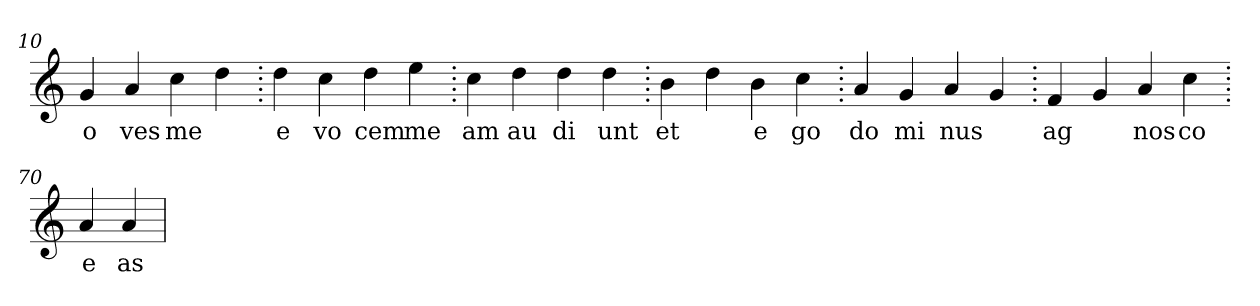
**kern	**text
*part1	*part1
*staff1	*staff1
*clefG2	*
=10.	=10.
4g	o
4a	ves
4cc	me
4dd	.
=20.	=20.
4dd	e
4cc	vo
4dd	cem
4ee	me
=30.	=30.
4cc	am
4dd	au
4dd	di
4dd	unt
=40.	=40.
4b	et
4dd	.
4b	e
4cc	go
=50.	=50.
4a	do
4g	mi
4a	nus
4g	.
=60.	=60.
4f	ag
4g	.
4a	nos
4cc	co
=70.	=70.
4a	e
4a	as
=	=
*-	*-
